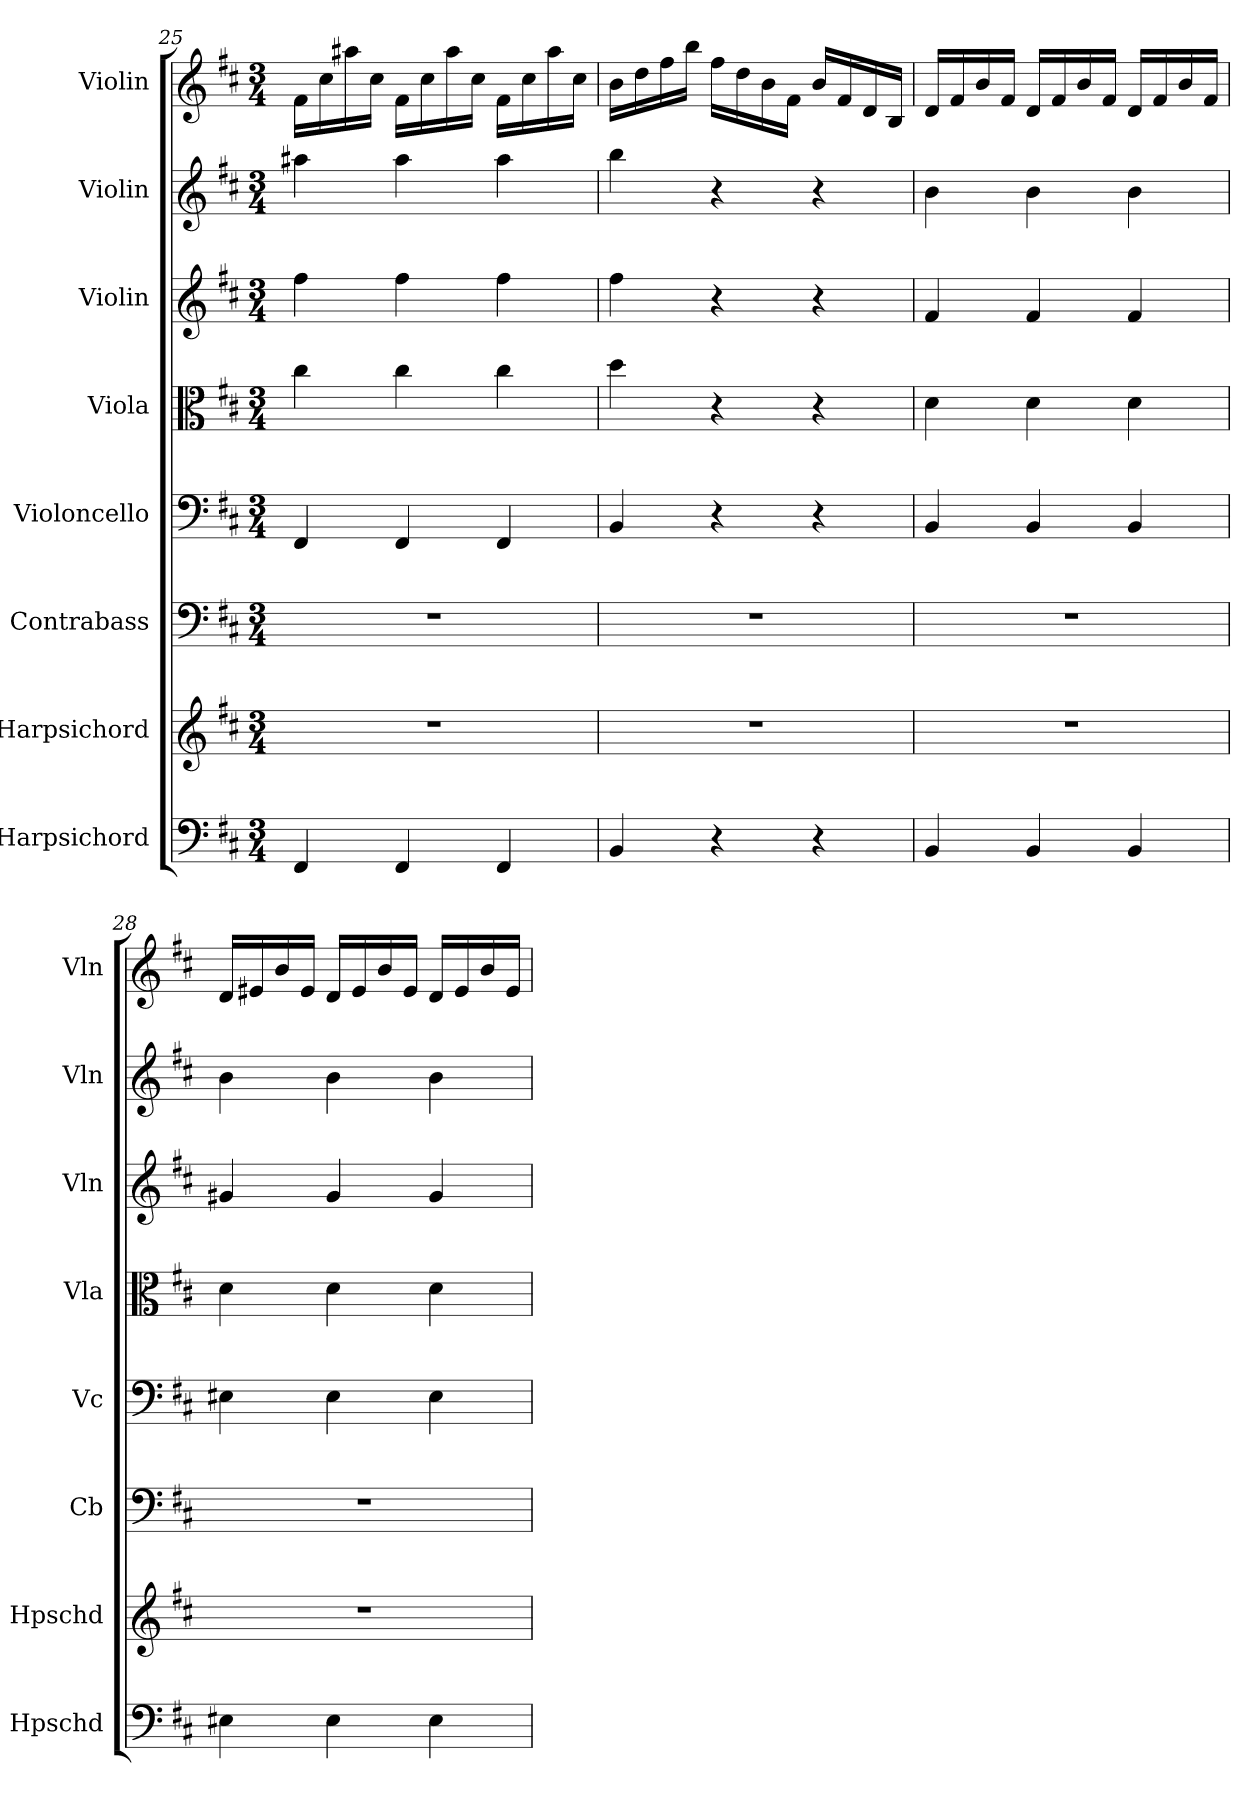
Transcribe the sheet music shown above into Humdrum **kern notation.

**kern	**kern	**kern	**kern	**kern	**kern	**kern	**kern
*part8	*part7	*part6	*part5	*part4	*part3	*part2	*part1
*staff8	*staff7	*staff6	*staff5	*staff4	*staff3	*staff2	*staff1
*I"Harpsichord	*I"Harpsichord	*I"Contrabass	*I"Violoncello	*I"Viola	*I"Violin	*I"Violin	*I"Violin
*I'Hpschd	*I'Hpschd	*I'Cb	*I'Vc	*I'Vla	*I'Vln	*I'Vln	*I'Vln
*clefF4	*clefG2	*clefF4	*clefF4	*clefC3	*clefG2	*clefG2	*clefG2
*k[f#c#]	*k[f#c#]	*k[f#c#]	*k[f#c#]	*k[f#c#]	*k[f#c#]	*k[f#c#]	*k[f#c#]
*M3/4	*M3/4	*M3/4	*M3/4	*M3/4	*M3/4	*M3/4	*M3/4
=25	=25	=25	=25	=25	=25	=25	=25
4FF#/	2.r	2.r	4FF#/	4cc#\	4ff#\	4aa#X\	16f#\LL
.	.	.	.	.	.	.	16cc#\
.	.	.	.	.	.	.	16aa#X\
.	.	.	.	.	.	.	16cc#\JJ
4FF#/	.	.	4FF#/	4cc#\	4ff#\	4aa#\	16f#\LL
.	.	.	.	.	.	.	16cc#\
.	.	.	.	.	.	.	16aa#\
.	.	.	.	.	.	.	16cc#\JJ
4FF#/	.	.	4FF#/	4cc#\	4ff#\	4aa#\	16f#\LL
.	.	.	.	.	.	.	16cc#\
.	.	.	.	.	.	.	16aa#\
.	.	.	.	.	.	.	16cc#\JJ
=26	=26	=26	=26	=26	=26	=26	=26
4BB/	2.r	2.r	4BB/	4dd\	4ff#\	4bb\	16b\LL
.	.	.	.	.	.	.	16dd\
.	.	.	.	.	.	.	16ff#\
.	.	.	.	.	.	.	16bb\JJ
4r	.	.	4r	4r	4r	4r	16ff#\LL
.	.	.	.	.	.	.	16dd\
.	.	.	.	.	.	.	16b\
.	.	.	.	.	.	.	16f#\JJ
4r	.	.	4r	4r	4r	4r	16b/LL
.	.	.	.	.	.	.	16f#/
.	.	.	.	.	.	.	16d/
.	.	.	.	.	.	.	16B/JJ
=27	=27	=27	=27	=27	=27	=27	=27
4BB/	2.r	2.r	4BB/	4d\	4f#/	4b\	16d/LL
.	.	.	.	.	.	.	16f#/
.	.	.	.	.	.	.	16b/
.	.	.	.	.	.	.	16f#/JJ
4BB/	.	.	4BB/	4d\	4f#/	4b\	16d/LL
.	.	.	.	.	.	.	16f#/
.	.	.	.	.	.	.	16b/
.	.	.	.	.	.	.	16f#/JJ
4BB/	.	.	4BB/	4d\	4f#/	4b\	16d/LL
.	.	.	.	.	.	.	16f#/
.	.	.	.	.	.	.	16b/
.	.	.	.	.	.	.	16f#/JJ
=28	=28	=28	=28	=28	=28	=28	=28
4E#X\	2.r	2.r	4E#X\	4d\	4g#X/	4b\	16d/LL
.	.	.	.	.	.	.	16e#X/
.	.	.	.	.	.	.	16b/
.	.	.	.	.	.	.	16e#/JJ
4E#\	.	.	4E#\	4d\	4g#/	4b\	16d/LL
.	.	.	.	.	.	.	16e#/
.	.	.	.	.	.	.	16b/
.	.	.	.	.	.	.	16e#/JJ
4E#\	.	.	4E#\	4d\	4g#/	4b\	16d/LL
.	.	.	.	.	.	.	16e#/
.	.	.	.	.	.	.	16b/
.	.	.	.	.	.	.	16e#/JJ
=	=	=	=	=	=	=	=
*-	*-	*-	*-	*-	*-	*-	*-
